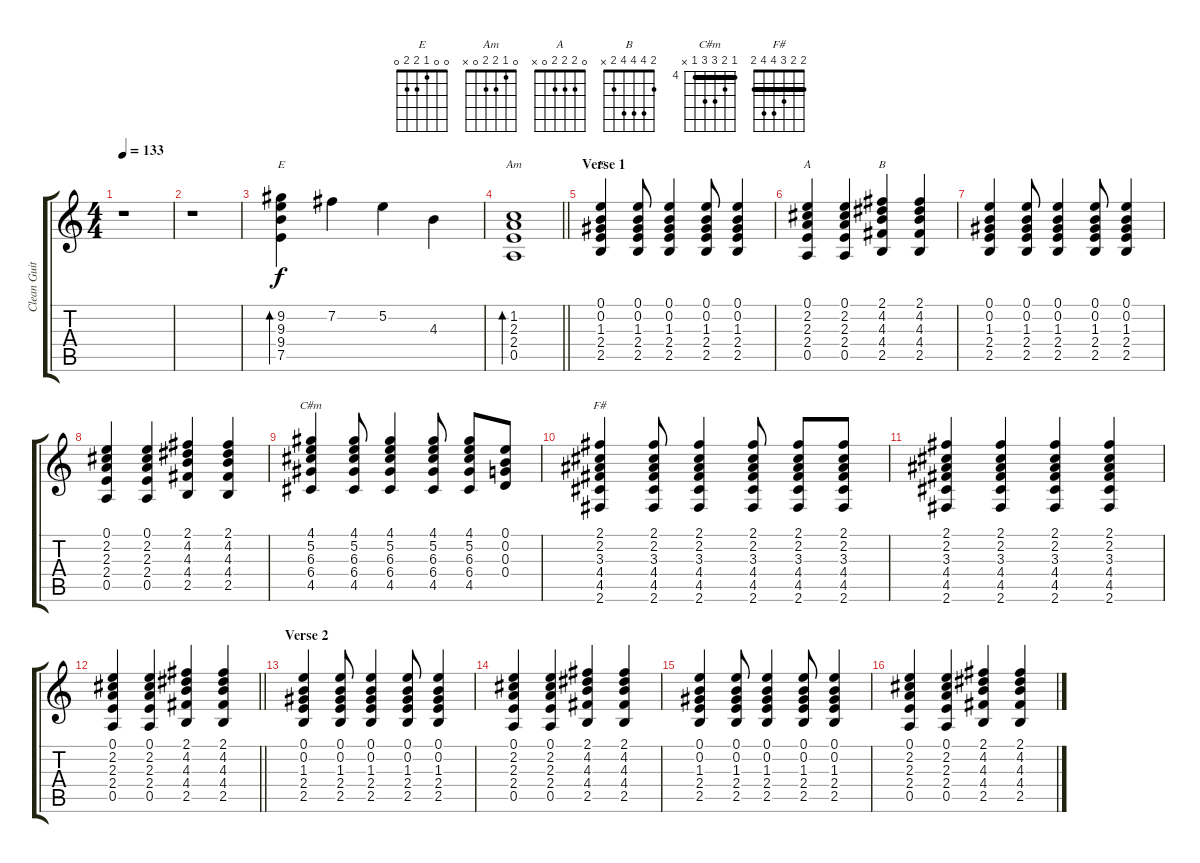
\track ("Clean Guitar" "Clean Guit") {instrument electricguitarclean}
\staff {score tabs}
\tuning (E4 B3 G3 D3 A2 E2) {hide}
\chord ("E" 7 9 9 9 7 0) {firstfret 7 barre 7}
\chord ("Am" 0 1 2 2 0 x)
\chord ("E" 0 0 1 2 2 0)
\chord ("A" 0 2 2 2 0 x)
\chord ("B" 2 4 4 4 2 x)
\chord ("C#m" 4 5 6 6 4 x) {firstfret 4 barre 4}
\chord ("F#" 2 2 3 4 4 2) {barre 2}
\ts (4 4)
\tempo 133
\clef g2
\ks c
r.1{dy f instrument electricguitarclean} |
r.1 |
(9.2 9.3 9.4 7.5).4{bd 240 ch "E"} 7.2.4 5.2.4 4.3.4 |
\barLineRight lightlight
(1.2 2.3 2.4 0.5).1{bd 240 ch "Am"} |
\section ("" "Verse 1")
(0.1 0.2 1.3 2.4 2.5).4{ch "E"} (0.1 0.2 1.3 2.4 2.5).8 (0.1 0.2 1.3 2.4 2.5).4 (0.1 0.2 1.3 2.4 2.5).8 (0.1 0.2 1.3 2.4 2.5).4 |
(0.1 2.2 2.3 2.4 0.5).4{ch "A"} (0.1 2.2 2.3 2.4 0.5).4 (2.1 4.2 4.3 4.4 2.5).4{ch "B"} (2.1 4.2 4.3 4.4 2.5).4 |
(0.1 0.2 1.3 2.4 2.5).4 (0.1 0.2 1.3 2.4 2.5).8 (0.1 0.2 1.3 2.4 2.5).4 (0.1 0.2 1.3 2.4 2.5).8 (0.1 0.2 1.3 2.4 2.5).4 |
(0.1 2.2 2.3 2.4 0.5).4 (0.1 2.2 2.3 2.4 0.5).4 (2.1 4.2 4.3 4.4 2.5).4 (2.1 4.2 4.3 4.4 2.5).4 |
(4.1 5.2 6.3 6.4 4.5).4{ch "C#m"} (4.1 5.2 6.3 6.4 4.5).8 (4.1 5.2 6.3 6.4 4.5).4 (4.1 5.2 6.3 6.4 4.5).8 (4.1 5.2 6.3 6.4 4.5).8 (0.1 0.2 0.3 0.4).8 |
(2.1 2.2 3.3 4.4 4.5 2.6).4{ch "F#"} (2.1 2.2 3.3 4.4 4.5 2.6).8 (2.1 2.2 3.3 4.4 4.5 2.6).4 (2.1 2.2 3.3 4.4 4.5 2.6).8 (2.1 2.2 3.3 4.4 4.5 2.6).8 (2.1 2.2 3.3 4.4 4.5 2.6).8 |
(2.1 2.2 3.3 4.4 4.5 2.6).4 (2.1 2.2 3.3 4.4 4.5 2.6).4 (2.1 2.2 3.3 4.4 4.5 2.6).4 (2.1 2.2 3.3 4.4 4.5 2.6).4 |
\barLineRight lightlight
(0.1 2.2 2.3 2.4 0.5).4 (0.1 2.2 2.3 2.4 0.5).4 (2.1 4.2 4.3 4.4 2.5).4 (2.1 4.2 4.3 4.4 2.5).4 |
\section ("" "Verse 2")
(0.1 0.2 1.3 2.4 2.5).4 (0.1 0.2 1.3 2.4 2.5).8 (0.1 0.2 1.3 2.4 2.5).4 (0.1 0.2 1.3 2.4 2.5).8 (0.1 0.2 1.3 2.4 2.5).4 |
(0.1 2.2 2.3 2.4 0.5).4 (0.1 2.2 2.3 2.4 0.5).4 (2.1 4.2 4.3 4.4 2.5).4 (2.1 4.2 4.3 4.4 2.5).4 |
(0.1 0.2 1.3 2.4 2.5).4 (0.1 0.2 1.3 2.4 2.5).8 (0.1 0.2 1.3 2.4 2.5).4 (0.1 0.2 1.3 2.4 2.5).8 (0.1 0.2 1.3 2.4 2.5).4 |
(0.1 2.2 2.3 2.4 0.5).4 (0.1 2.2 2.3 2.4 0.5).4 (2.1 4.2 4.3 4.4 2.5).4 (2.1 4.2 4.3 4.4 2.5).4
